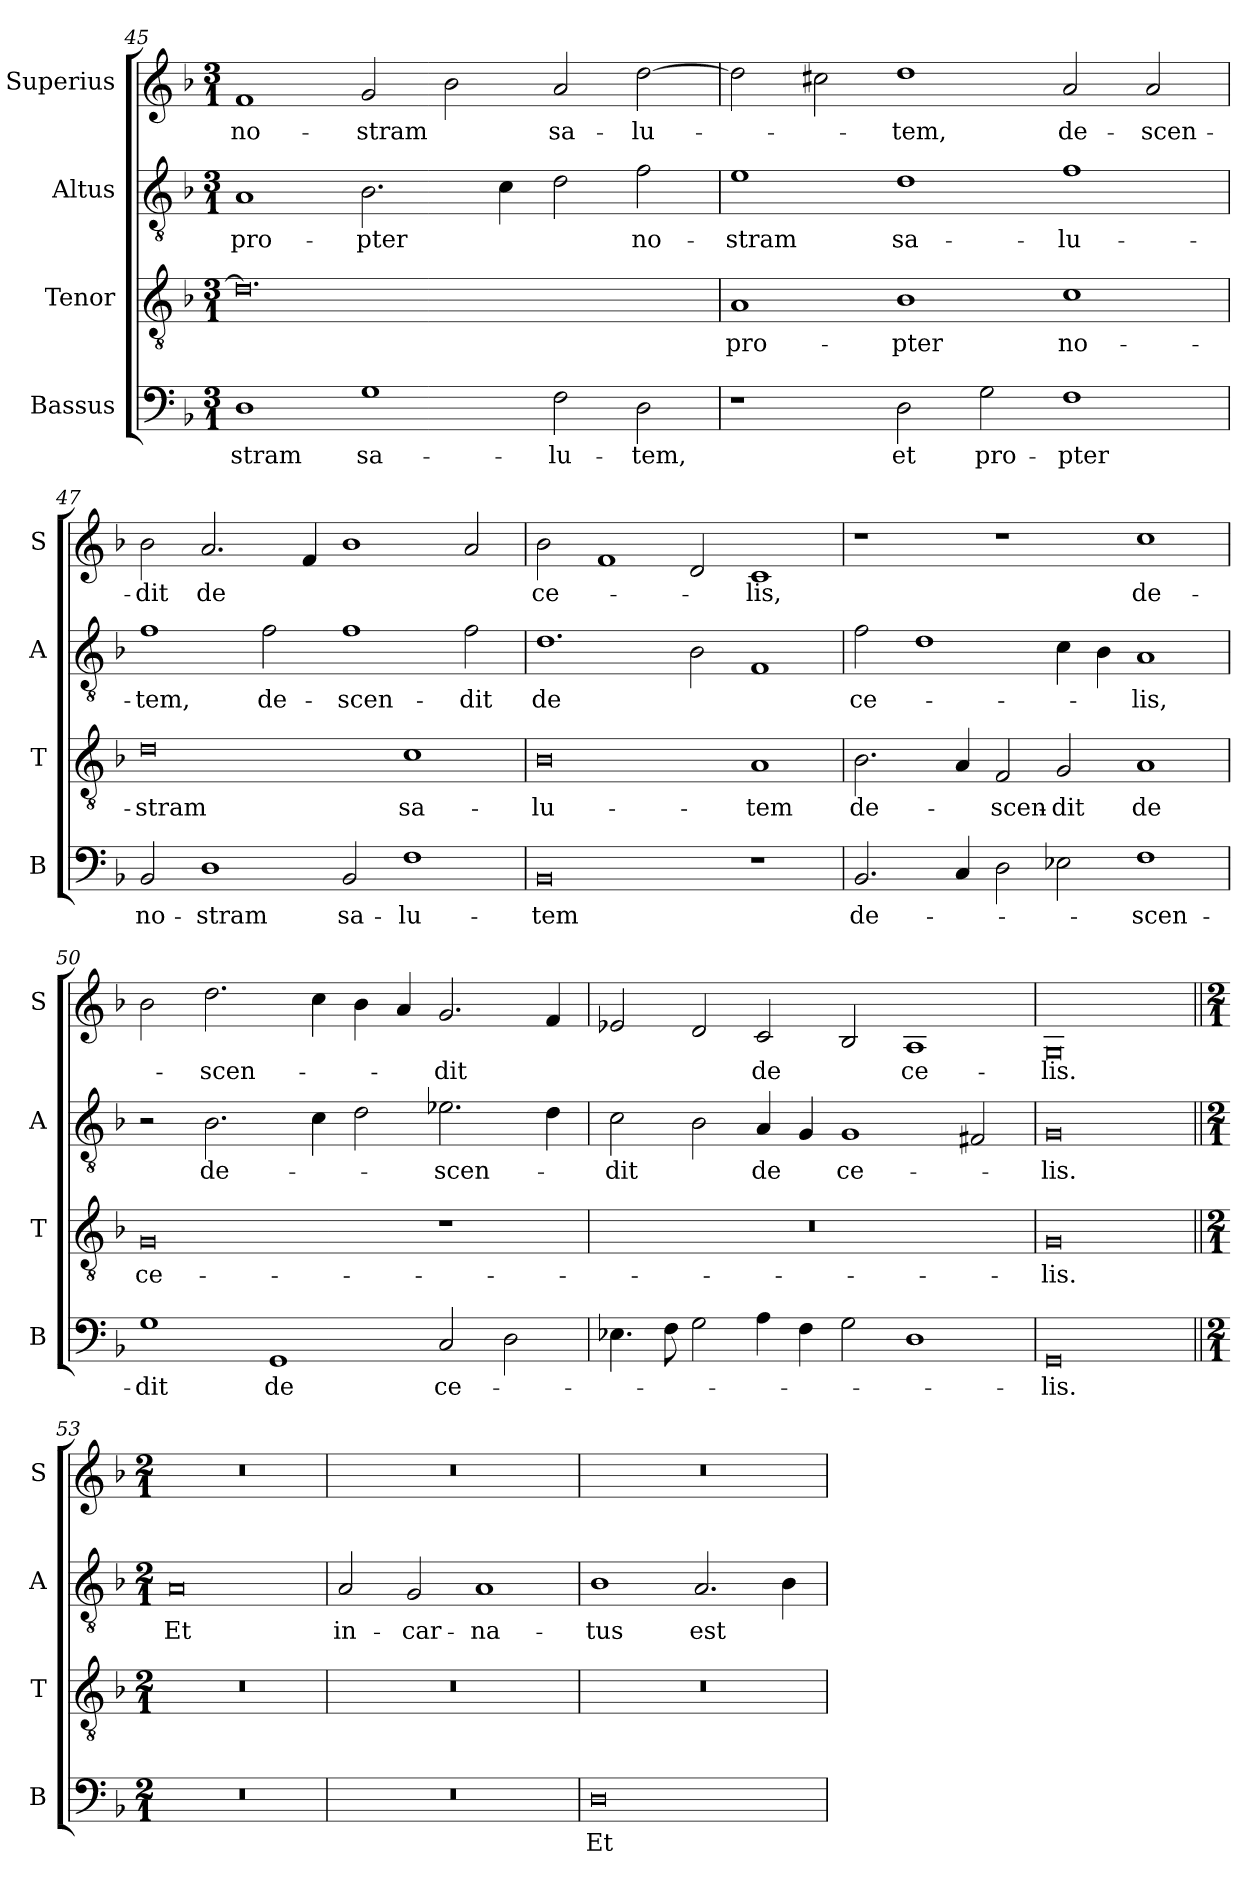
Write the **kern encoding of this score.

**kern	**text	**kern	**text	**kern	**text	**kern	**text
*part4	*part4	*part3	*part3	*part2	*part2	*part1	*part1
*staff4	*staff4	*staff3	*staff3	*staff2	*staff2	*staff1	*staff1
*I"Bassus	*	*I"Tenor	*	*I"Altus	*	*I"Superius	*
*I'B	*	*I'T	*	*I'A	*	*I'S	*
*clefF4	*	*clefGv2	*	*clefGv2	*	*clefG2	*
*k[b-]	*	*k[b-]	*	*k[b-]	*	*k[b-]	*
*M3/1	*	*M3/1	*	*M3/1	*	*M3/1	*
=45	=45	=45	=45	=45	=45	=45	=45
!	!LO:LY:i	!	!	!	!	!	!
1D	-stram	0.d]	.	1A	pro-	1f	no-
!	!LO:LY:i	!	!	!	!	!	!
1G	sa-	.	.	2.B-	-pter	2g	-stram
.	.	.	.	.	.	2b-	.
.	.	.	.	4c	.	.	.
!	!LO:LY:i	!	!	!	!	!	!
2F	-lu-	.	.	2d	.	2a	sa-
!	!LO:LY:i	!	!	!	!	!	!
2D	-tem,	.	.	2f	no-	[2dd	-lu-
=46	=46	=46	=46	=46	=46	=46	=46
!	!	!	!LO:LY:i	!	!	!	!
1r	.	1A	pro-	1e	-stram	2dd]	.
.	.	.	.	.	.	2cc#X	.
!	!	!	!LO:LY:i	!	!	!	!
2D	et	1B-	-pter	1d	sa-	1dd	-tem,
2G	pro-	.	.	.	.	.	.
!	!	!	!LO:LY:i	!	!	!	!
1F	-pter	1c	no-	1f	-lu-	2a	de-
.	.	.	.	.	.	2a	-scen-
=47	=47	=47	=47	=47	=47	=47	=47
!	!	!	!LO:LY:i	!	!	!	!
2BB-	no-	0d	-stram	1f	-tem,	2b-	-dit
!	!	!	!	!	!	!	!LO:LY:i
1D	-stram	.	.	.	.	2.a	de
.	.	.	.	2f	de-	.	.
.	.	.	.	.	.	4f	.
2BB-	sa-	.	.	1f	-scen-	1b-	.
!	!	!	!LO:LY:i	!	!	!	!
1F	-lu-	1c	sa-	.	.	.	.
.	.	.	.	2f	-dit	2a	.
=48	=48	=48	=48	=48	=48	=48	=48
!	!	!	!LO:LY:i	!	!	!	!LO:LY:i
0BB-	-tem	0B-	-lu-	1.d	de	2b-	ce-
.	.	.	.	.	.	1f	.
.	.	.	.	2B-	.	2d	.
!	!	!	!LO:LY:i	!	!	!	!LO:LY:i
1r	.	1A	-tem	1F	.	1c	-lis,
=49	=49	=49	=49	=49	=49	=49	=49
!	!	!	!LO:LY:i	!	!LO:LY:i	!	!
2.BB-	de-	2.B-	de-	2f	ce-	1r	.
.	.	.	.	1d	.	.	.
4C	.	4A	.	.	.	.	.
!	!	!	!LO:LY:i	!	!	!	!
2D	.	2F	-scen-	.	.	1r	.
!	!	!	!LO:LY:i	!	!	!	!
2E-X	.	2G	-dit	4c	.	.	.
.	.	.	.	4B-	.	.	.
!	!	!	!LO:LY:i	!	!LO:LY:i	!	!LO:LY:i
1F	-scen-	1A	de	1A	-lis,	1cc	de-
=50	=50	=50	=50	=50	=50	=50	=50
!	!	!	!LO:LY:i	!	!	!	!
1G	-dit	0G	ce-	2r	.	2b-	.
!	!	!	!	!	!LO:LY:i	!	!LO:LY:i
.	.	.	.	2.B-	de-	2.dd	-scen-
1GG	de	.	.	.	.	.	.
.	.	.	.	4c	.	4cc	.
.	.	.	.	2d	.	4b-	.
.	.	.	.	.	.	4a	.
!	!	!	!	!	!LO:LY:i	!	!LO:LY:i
2C	ce-	1r	.	2.e-X	-scen-	2.g	-dit
2D	.	.	.	.	.	.	.
.	.	.	.	4d	.	4f	.
=51	=51	=51	=51	=51	=51	=51	=51
!	!	!	!	!	!LO:LY:i	!	!
4.E-X	.	0.r	.	2c	-dit	2e-X	.
8F	.	.	.	.	.	.	.
2G	.	.	.	2B-	.	2d	.
!	!	!	!	!	!LO:LY:i	!	!
4A	.	.	.	4A	de	2c	de
4F	.	.	.	4G	.	.	.
2G	.	.	.	1G	ce-	2B-	.
1D	.	.	.	.	.	1A	ce-
.	.	.	.	2F#X	.	.	.
=52	=52	=52	=52	=52	=52	=52	=52
!	!	!	!LO:LY:i	!	!	!	!
0GG	-lis.	0G	-lis.	0G	-lis.	0G	-lis.
=53||	=53||	=53||	=53||	=53||	=53||	=53||	=53||
*M2/1	*	*M2/1	*	*M2/1	*	*M2/1	*
0r	.	0r	.	0A	Et	0r	.
=54	=54	=54	=54	=54	=54	=54	=54
0r	.	0r	.	2A	in-	0r	.
.	.	.	.	2G	-car-	.	.
.	.	.	.	1A	-na-	.	.
=55	=55	=55	=55	=55	=55	=55	=55
0D	Et	0r	.	1B-	-tus	0r	.
.	.	.	.	2.A	est	.	.
.	.	.	.	4B-	.	.	.
=	=	=	=	=	=	=	=
*-	*-	*-	*-	*-	*-	*-	*-
